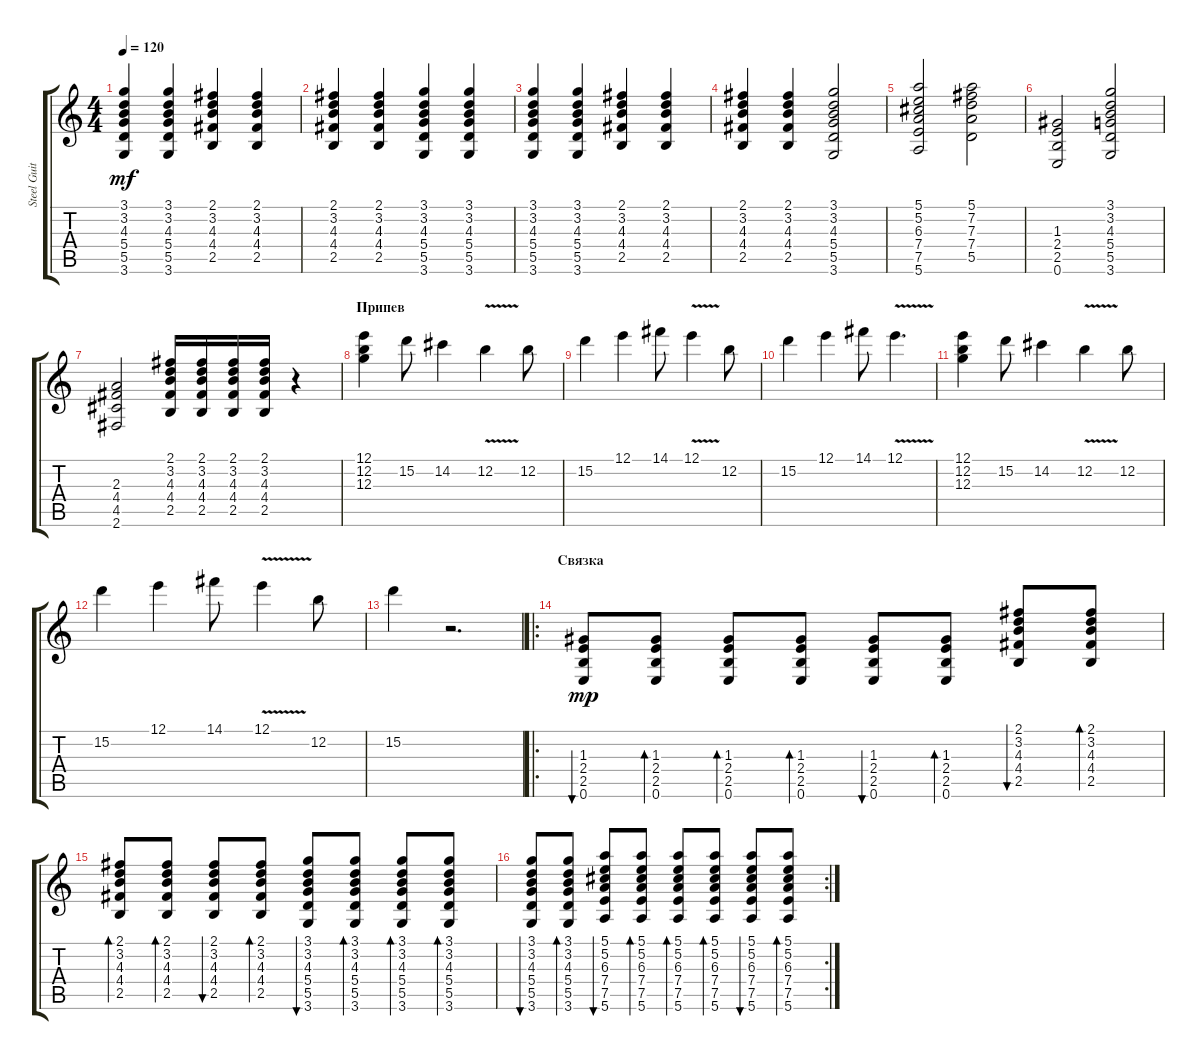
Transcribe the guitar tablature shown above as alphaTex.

\track ("Steel Guitar" "Steel Guit") {instrument acousticguitarsteel}
\staff {score tabs}
\tuning (E4 B3 G3 D3 A2 E2) {hide}
\ts (4 4)
\tempo 120
\clef g2
\ks c
(3.1 3.2 4.3 5.4 5.5 3.6).4{dy mf} (3.1 3.2 4.3 5.4 5.5 3.6).4 (2.1 3.2 4.3 4.4 2.5).4 (2.1 3.2 4.3 4.4 2.5).4 |
(2.1 3.2 4.3 4.4 2.5).4 (2.1 3.2 4.3 4.4 2.5).4 (3.1 3.2 4.3 5.4 5.5 3.6).4 (3.1 3.2 4.3 5.4 5.5 3.6).4 |
(3.1 3.2 4.3 5.4 5.5 3.6).4 (3.1 3.2 4.3 5.4 5.5 3.6).4 (2.1 3.2 4.3 4.4 2.5).4 (2.1 3.2 4.3 4.4 2.5).4 |
(2.1 3.2 4.3 4.4 2.5).4 (2.1 3.2 4.3 4.4 2.5).4 (3.1 3.2 4.3 5.4 5.5 3.6).2 |
(5.1 5.2 6.3 7.4 7.5 5.6).2 (5.1 7.2 7.3 7.4 5.5).2 |
(1.3 2.4 2.5 0.6).2 (3.1 3.2 4.3 5.4 5.5 3.6).2 |
(2.3 4.4 4.5 2.6).2 (2.1 3.2 4.3 4.4 2.5).16 (2.1 3.2 4.3 4.4 2.5).16 (2.1 3.2 4.3 4.4 2.5).16 (2.1 3.2 4.3 4.4 2.5).16 r.4 |
\section ("" "Припев")
(12.1 12.2 12.3).4 15.2.8 14.2.4 12.2{v}.4 12.2.8 |
15.2.4 12.1.4 14.1.8 12.1{v}.4 12.2.8 |
15.2.4 12.1.4 14.1.8 12.1{v}.4{d} |
(12.1 12.2 12.3).4 15.2.8 14.2.4 12.2{v}.4 12.2.8 |
15.2.4 12.1.4 14.1.8 12.1{v}.4 12.2.8 |
15.2.4 r.2{d} |
\ro
\section ("" "Связка")
(1.3 2.4 2.5 0.6).8{bu 60 dy mp} (1.3 2.4 2.5 0.6).8{bd 60} (1.3 2.4 2.5 0.6).8{bd 60} (1.3 2.4 2.5 0.6).8{bd 60} (1.3 2.4 2.5 0.6).8{bu 60} (1.3 2.4 2.5 0.6).8{bd 60} (2.1 3.2 4.3 4.4 2.5).8{bu 60} (2.1 3.2 4.3 4.4 2.5).8{bd 60} |
(2.1 3.2 4.3 4.4 2.5).8{bd 60} (2.1 3.2 4.3 4.4 2.5).8{bd 60} (2.1 3.2 4.3 4.4 2.5).8{bu 60} (2.1 3.2 4.3 4.4 2.5).8{bd 60} (3.1 3.2 4.3 5.4 5.5 3.6).8{bu 60} (3.1 3.2 4.3 5.4 5.5 3.6).8{bd 60} (3.1 3.2 4.3 5.4 5.5 3.6).8{bd 60} (3.1 3.2 4.3 5.4 5.5 3.6).8{bd 60} |
\rc 2
(3.1 3.2 4.3 5.4 5.5 3.6).8{bu 60} (3.1 3.2 4.3 5.4 5.5 3.6).8{bd 60} (5.1 5.2 6.3 7.4 7.5 5.6).8{bu 60} (5.1 5.2 6.3 7.4 7.5 5.6).8{bd 60} (5.1 5.2 6.3 7.4 7.5 5.6).8{bd 60} (5.1 5.2 6.3 7.4 7.5 5.6).8{bd 60} (5.1 5.2 6.3 7.4 7.5 5.6).8{bu 60} (5.1 5.2 6.3 7.4 7.5 5.6).8{bd 60}
